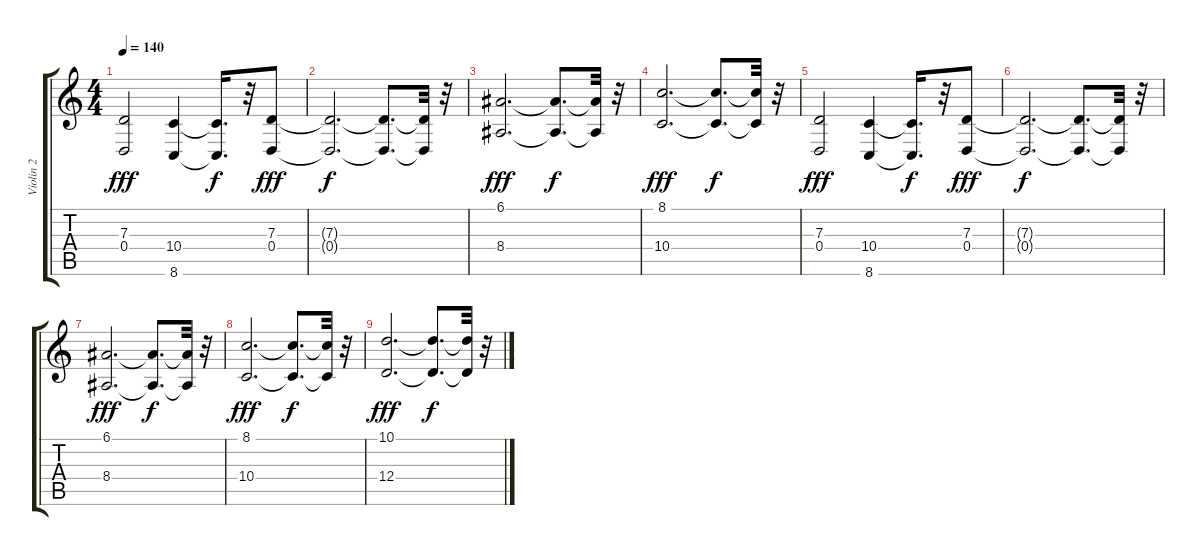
\track ("Violin 2" "Violin 2") {instrument stringensemble1}
\staff {score tabs}
\tuning (E4 B3 G3 D3 A2 E2) {hide}
\ts (4 4)
\tempo 140
\clef g2
\ks c
(7.3 0.4).2{dy fff volume 10} (10.4 8.6).4 (10.4{t} 8.6{t}).16{d dy f} r.32 (7.3 0.4).8{dy fff} |
(7.3{t} 0.4{t}).2{d dy f} (7.3{t} 0.4{t}).8{d} (7.3{t} 0.4{t}).32 r.32 |
(6.1 8.4).2{d dy fff volume 10} (6.1{t} 8.4{t}).8{d dy f} (6.1{t} 8.4{t}).32 r.32 |
(8.1 10.4).2{d dy fff volume 10} (8.1{t} 10.4{t}).8{d dy f} (8.1{t} 10.4{t}).32 r.32 |
(7.3 0.4).2{dy fff volume 10} (10.4 8.6).4 (10.4{t} 8.6{t}).16{d dy f} r.32 (7.3 0.4).8{dy fff} |
(7.3{t} 0.4{t}).2{d dy f} (7.3{t} 0.4{t}).8{d} (7.3{t} 0.4{t}).32 r.32 |
(6.1 8.4).2{d dy fff volume 10} (6.1{t} 8.4{t}).8{d dy f} (6.1{t} 8.4{t}).32 r.32 |
(8.1 10.4).2{d dy fff volume 10} (8.1{t} 10.4{t}).8{d dy f} (8.1{t} 10.4{t}).32 r.32 |
(10.1 12.4).2{d dy fff volume 10} (10.1{t} 12.4{t}).8{d dy f} (10.1{t} 12.4{t}).32 r.32
